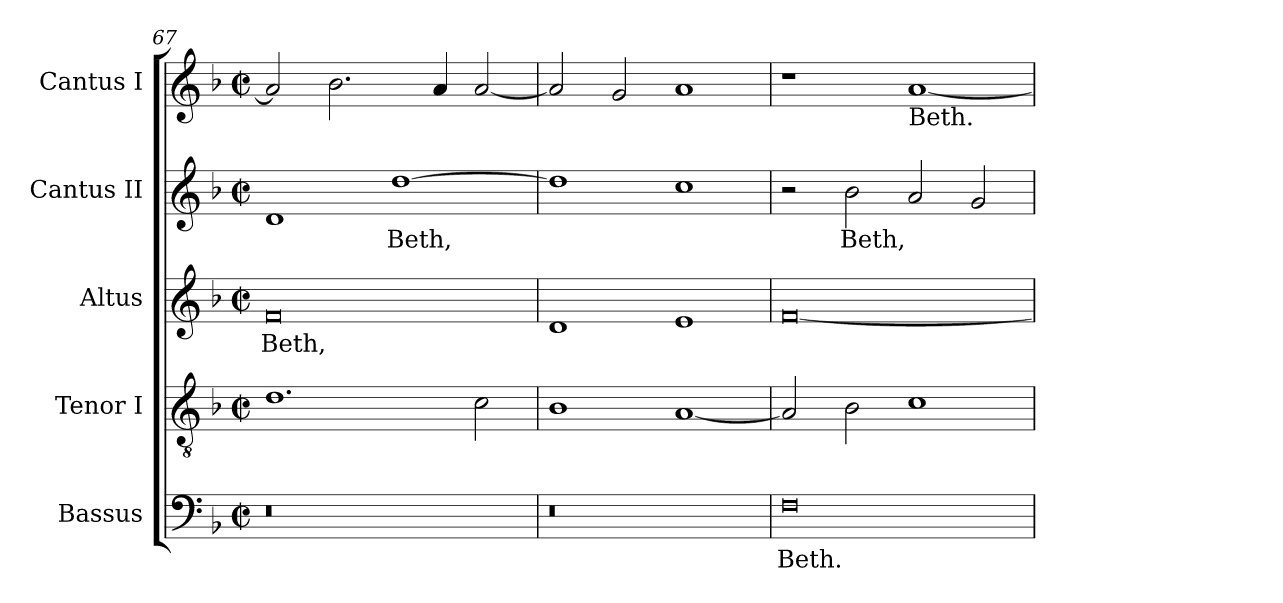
**kern	**text	**kern	**kern	**text	**kern	**text	**kern
*part5	*part5	*part4	*part3	*part3	*part2	*part2	*part1
*staff5	*staff5	*staff4	*staff3	*staff3	*staff2	*staff2	*staff1
*I"Bassus	*	*I"Tenor I	*I"Altus	*	*I"Cantus II	*	*I"Cantus I
*clefF4	*	*clefGv2	*clefG2	*	*clefG2	*	*clefG2
*k[b-]	*	*k[b-]	*k[b-]	*	*k[b-]	*	*k[b-]
*F:	*	*F:	*F:	*	*F:	*	*F:
*M2/2	*	*M2/2	*M2/2	*	*M2/2	*	*M2/2
*met(c|)	*	*met(c|)	*met(c|)	*	*met(c|)	*	*met(c|)
=67	=67	=67	=67	=67	=67	=67	=67
!	!	!	!	!LO:LY:b	!	!	!
0r	.	1.d	0f	Beth,	1d	.	2a/]
.	.	.	.	.	.	.	2.b-\
!	!	!	!	!	!	!LO:LY:b	!
.	.	.	.	.	[>1dd	Beth,	.
.	.	.	.	.	.	.	4a/
.	.	2c\	.	.	.	.	[<2a/
=68	=68	=68	=68	=68	=68	=68	=68
0r	.	1B-	1d	.	1dd]	.	2a/]
.	.	.	.	.	.	.	2g/
.	.	[<1A	1e	.	1cc	.	1a
=69	=69	=69	=69	=69	=69	=69	=69
!	!LO:LY:b	!	!	!	!	!	!
0F	Beth.	2A/]	[<0f	.	2r	.	1r
!	!	!	!	!	!	!LO:LY:b	!
.	.	2B-\	.	.	2b-\	Beth,	.
!	!	!	!	!	!	!	!LO:TX:b:t=Beth.
.	.	1c	.	.	2a/	.	[<1a
.	.	.	.	.	2g/	.	.
=	=	=	=	=	=	=	=
*-	*-	*-	*-	*-	*-	*-	*-
